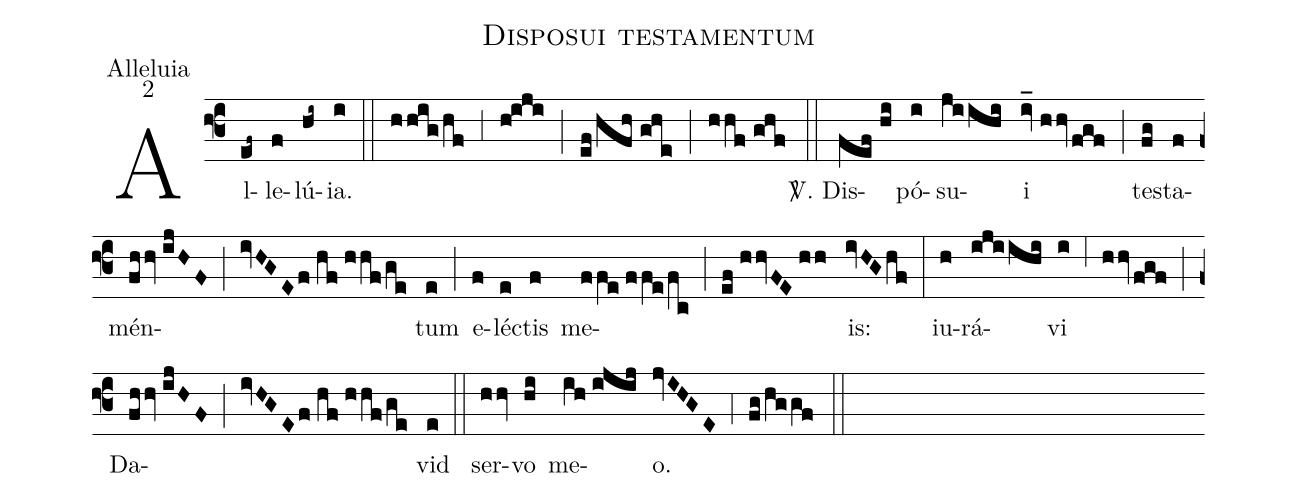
name:Disposui testamentum;
office-part:Alleluia;
mode:2;
%%
(f3) Al(ef~)le(f)lú(hi~)ia.(i) (::)
(hhig/hf) (,3) (h!iji) (;) (ef/hfh//ghe) (;) (hhf//ghf) (::)

<sp>V/</sp>. Dis(fef//hi)pó(i)su(jiihi)i(iv_//hhv/fgf) (;) te(fg)sta(f)mén(fhhv//ijHF)(;)(ivHGEf//hf//hhf/ge)tum(e) (;) e(f)lé(e)ctis(f) me(ffe//ffe/fc)(;)(ef//hhvFE//hh)is:(ivHG/hf) (:)
iu(h)rá(ijiihi)vi(i) (,6) (hhv/fgf) (;) Da(fhhv//ijHF)(;)(ivHGE/f//hf//hhf/ge)vid(e) (::)
ser(hhv)vo(hi) me(ih//ijij)o.(jvIHGE) (,4) (fg/hggf) (::)
